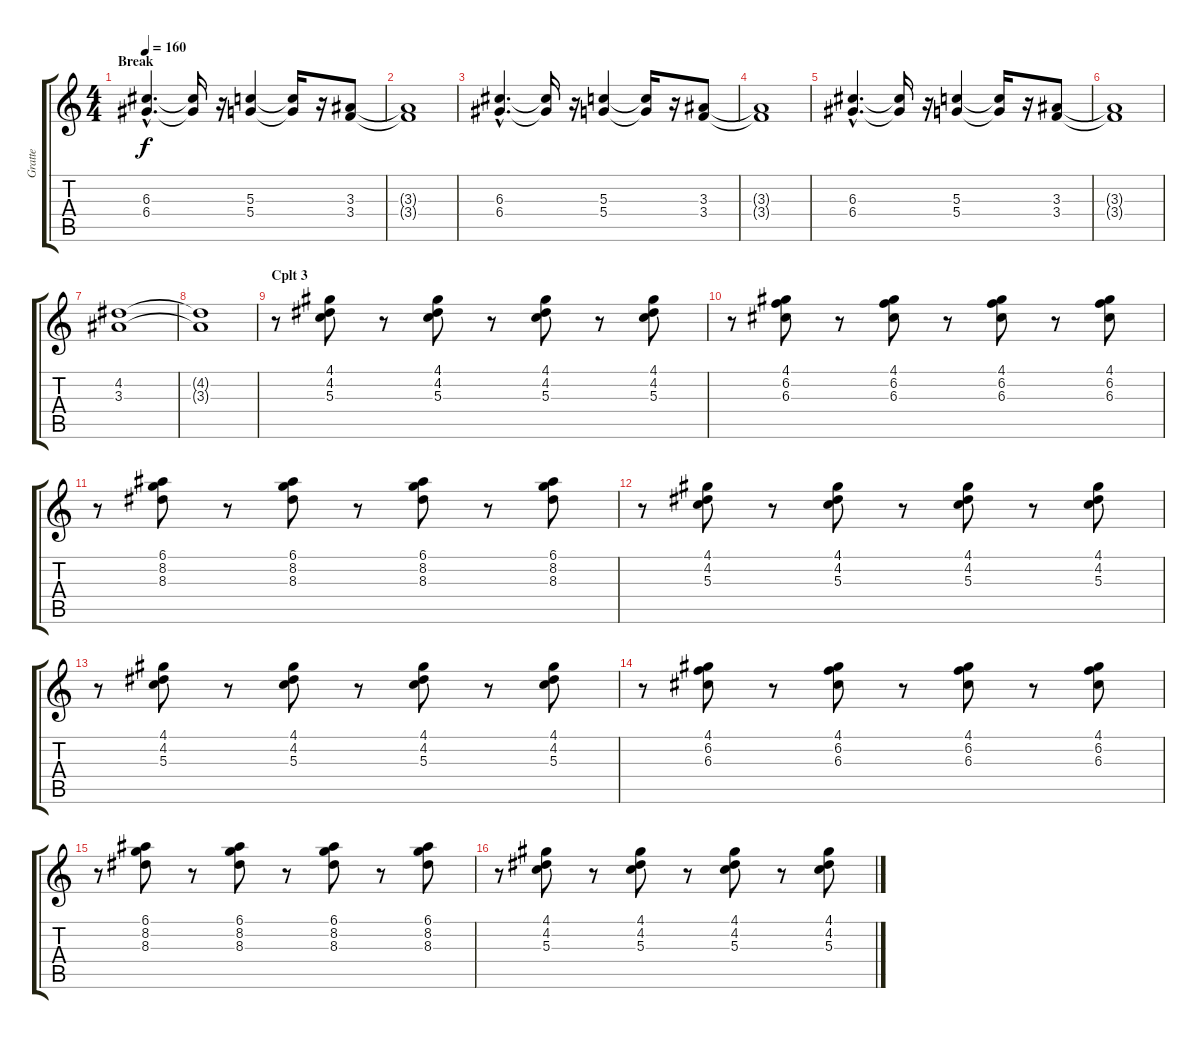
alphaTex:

\track ("Gratte" "Gratte") {instrument electricguitarclean}
\staff {score tabs}
\tuning (E4 B3 G3 D3 A2 E2) {hide}
\ts (4 4)
\section ("" "Break")
\tempo 160
\clef g2
\ks c
(6.3{hac} 6.4{hac}).4{d dy f instrument distortionguitar} (6.3{t} 6.4{t}).16 r.16 (5.3 5.4).4 (5.3{t} 5.4{t}).16 r.16 (3.3 3.4).8 |
(3.3{t} 3.4{t}).1 |
(6.3{hac} 6.4{hac}).4{d} (6.3{t} 6.4{t}).16 r.16 (5.3 5.4).4 (5.3{t} 5.4{t}).16 r.16 (3.3 3.4).8 |
(3.3{t} 3.4{t}).1 |
(6.3{hac} 6.4{hac}).4{d} (6.3{t} 6.4{t}).16 r.16 (5.3 5.4).4 (5.3{t} 5.4{t}).16 r.16 (3.3 3.4).8 |
(3.3{t} 3.4{t}).1 |
(4.2 3.3).1 |
(4.2{t} 3.3{t}).1 |
\section ("" "Cplt 3")
r.8{instrument electricguitarclean} (4.1 4.2 5.3).8 r.8 (4.1 4.2 5.3).8 r.8 (4.1 4.2 5.3).8 r.8 (4.1 4.2 5.3).8 |
r.8 (4.1 6.2 6.3).8 r.8 (4.1 6.2 6.3).8 r.8 (4.1 6.2 6.3).8 r.8 (4.1 6.2 6.3).8 |
r.8 (6.1 8.2 8.3).8 r.8 (6.1 8.2 8.3).8 r.8 (6.1 8.2 8.3).8 r.8 (6.1 8.2 8.3).8 |
r.8 (4.1 4.2 5.3).8 r.8 (4.1 4.2 5.3).8 r.8 (4.1 4.2 5.3).8 r.8 (4.1 4.2 5.3).8 |
r.8 (4.1 4.2 5.3).8 r.8 (4.1 4.2 5.3).8 r.8 (4.1 4.2 5.3).8 r.8 (4.1 4.2 5.3).8 |
r.8 (4.1 6.2 6.3).8 r.8 (4.1 6.2 6.3).8 r.8 (4.1 6.2 6.3).8 r.8 (4.1 6.2 6.3).8 |
r.8 (6.1 8.2 8.3).8 r.8 (6.1 8.2 8.3).8 r.8 (6.1 8.2 8.3).8 r.8 (6.1 8.2 8.3).8 |
r.8 (4.1 4.2 5.3).8 r.8 (4.1 4.2 5.3).8 r.8 (4.1 4.2 5.3).8 r.8 (4.1 4.2 5.3).8
